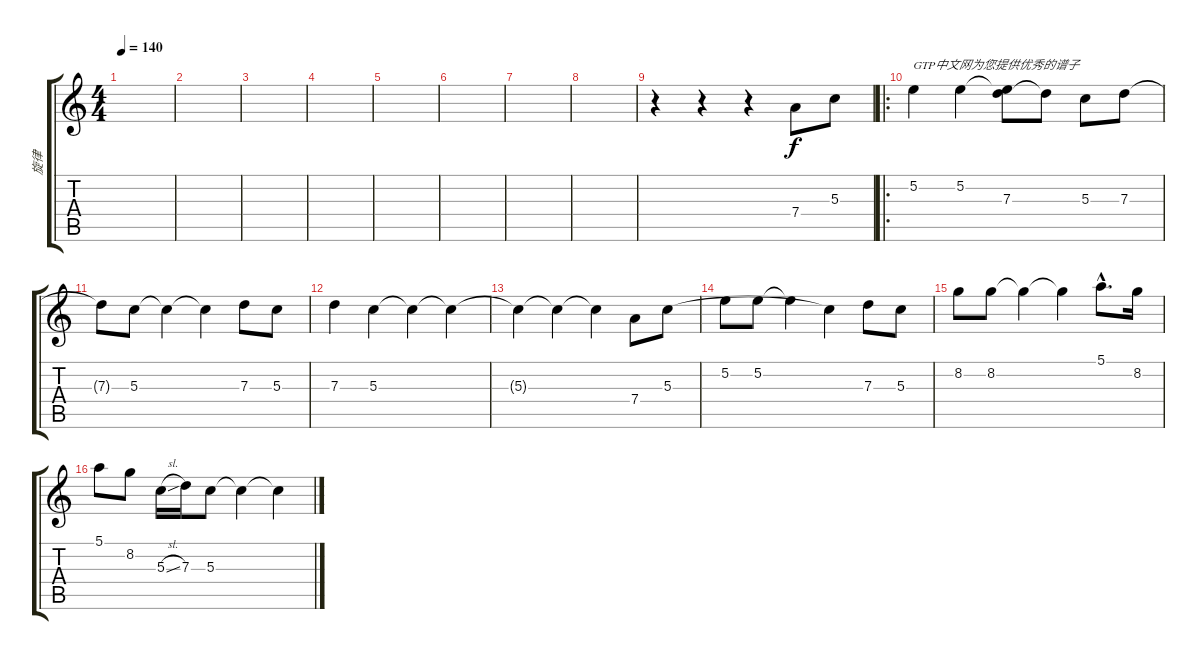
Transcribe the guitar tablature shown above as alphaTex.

\track ("旋律" "旋律") {instrument electricguitarjazz}
\staff {score tabs}
\tuning (E4 B3 G3 D3 A2 E2) {hide}
\ts (4 4)
\tempo 140
\clef g2
\ks c
|
|
|
|
|
|
|
|
r.4 r.4 r.4 7.4.8 5.3.8 |
\ro
5.2.4{txt "GTP中文网为您提供优秀的谱子"} 5.2.4 (5.2{t} 7.3).8 7.3{t}.8 5.3.8 7.3.8 |
7.3{t}.8 5.3.8 5.3{t}.4 5.3{t}.4 7.3.8 5.3.8 |
7.3.4 5.3.4 5.3{t}.4 5.3{t}.4 |
5.3{t}.4 5.3{t}.4 5.3{t}.4 7.4.8 5.3.8 |
5.2.8 5.2.8 5.2{t}.4 5.3{t}.4 7.3.8 5.3.8 |
8.2.8 8.2.8 8.2{t}.4 8.2{t}.4 5.1{hac}.8{d} 8.2.16 |
5.1.8 8.2.8 5.3{sl}.16 7.3.16 5.3.8 5.3{t}.4 5.3{t}.4
